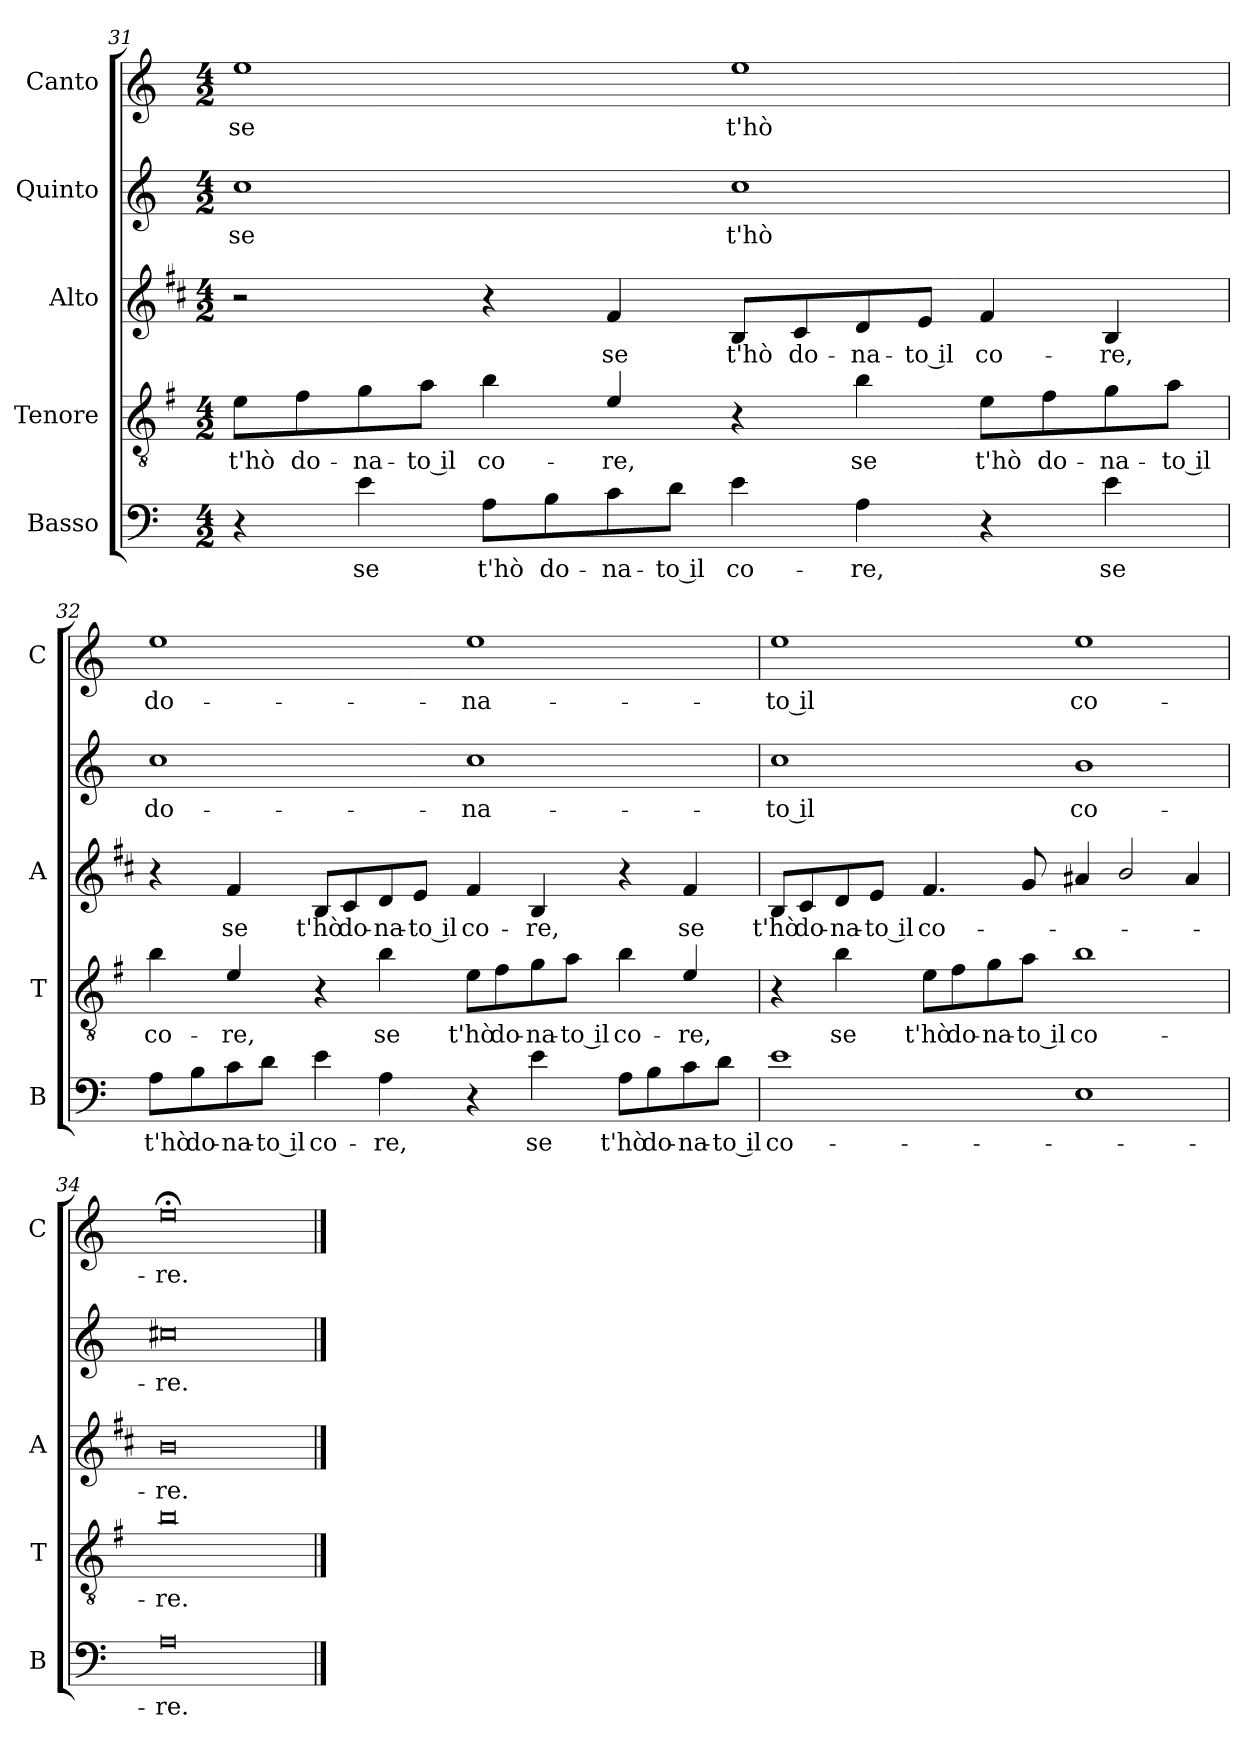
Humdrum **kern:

**kern	**text	**kern	**text	**kern	**text	**kern	**text	**kern	**text
*part5	*part5	*part4	*part4	*part3	*part3	*part2	*part2	*part1	*part1
*staff5	*staff5	*staff4	*staff4	*staff3	*staff3	*staff2	*staff2	*staff1	*staff1
*I"Basso	*	*I"Tenore	*	*I"Alto	*	*I"Quinto	*	*I"Canto	*
*I'B	*	*I'T	*	*I'A	*	*	*	*I'C	*
*clefF4	*	*clefGv2	*	*clefG2	*	*clefG2	*	*clefG2	*
*	*	*ITrd4c7	*	*ITrd1c2	*	*	*	*	*
*k[]	*	*k[]	*	*k[]	*	*k[]	*	*k[]	*
*C:	*	*C:	*	*C:	*	*C:	*	*C:	*
*M4/2	*	*M4/2	*	*M4/2	*	*M4/2	*	*M4/2	*
=31	=31	=31	=31	=31	=31	=31	=31	=31	=31
!	!	!	!LO:LY:b	!	!	!	!LO:LY:b	!	!LO:LY:b
4r	.	8A\L	t'hò	2r	.	1cc	se	1ee	se
!	!	!	!LO:LY:b	!	!	!	!	!	!
.	.	8B\	do-	.	.	.	.	.	.
!	!LO:LY:b	!	!LO:LY:b	!	!	!	!	!	!
4e\	se	8c\	-na-	.	.	.	.	.	.
!	!	!	!LO:LY:b	!	!	!	!	!	!
.	.	8d\J	-to il	.	.	.	.	.	.
!	!LO:LY:b	!	!LO:LY:b	!	!	!	!	!	!
8A\L	t'hò	4e\	co-	4r	.	.	.	.	.
!	!LO:LY:b	!	!	!	!	!	!	!	!
8B\	do-	.	.	.	.	.	.	.	.
!	!LO:LY:b	!	!LO:LY:b	!	!LO:LY:b	!	!	!	!
8c\	-na-	4A/	-re,	4e/	se	.	.	.	.
!	!LO:LY:b	!	!	!	!	!	!	!	!
8d\J	-to il	.	.	.	.	.	.	.	.
!	!LO:LY:b	!	!	!	!LO:LY:b	!	!LO:LY:b	!	!LO:LY:b
4e\	co-	4r	.	8A/L	t'hò	1cc	t'hò	1ee	t'hò
!	!	!	!	!	!LO:LY:b	!	!	!	!
.	.	.	.	8B/	do-	.	.	.	.
!	!LO:LY:b	!	!LO:LY:b	!	!LO:LY:b	!	!	!	!
4A\	-re,	4e\	se	8c/	-na-	.	.	.	.
!	!	!	!	!	!LO:LY:b	!	!	!	!
.	.	.	.	8d/J	-to il	.	.	.	.
!	!	!	!LO:LY:b	!	!LO:LY:b	!	!	!	!
4r	.	8A\L	t'hò	4e/	co-	.	.	.	.
!	!	!	!LO:LY:b	!	!	!	!	!	!
.	.	8B\	do-	.	.	.	.	.	.
!	!LO:LY:b	!	!LO:LY:b	!	!LO:LY:b	!	!	!	!
4e\	se	8c\	-na-	4A/	-re,	.	.	.	.
!	!	!	!LO:LY:b	!	!	!	!	!	!
.	.	8d\J	-to il	.	.	.	.	.	.
!!LO:PB:g=z
=32	=32	=32	=32	=32	=32	=32	=32	=32	=32
!	!LO:LY:b	!	!LO:LY:b	!	!	!	!LO:LY:b	!	!LO:LY:b
8A\L	t'hò	4e\	co-	4r	.	1cc	do-	1ee	do-
!	!LO:LY:b	!	!	!	!	!	!	!	!
8B\	do-	.	.	.	.	.	.	.	.
!	!LO:LY:b	!	!LO:LY:b	!	!LO:LY:b	!	!	!	!
8c\	-na-	4A/	-re,	4e/	se	.	.	.	.
!	!LO:LY:b	!	!	!	!	!	!	!	!
8d\J	-to il	.	.	.	.	.	.	.	.
!	!LO:LY:b	!	!	!	!LO:LY:b	!	!	!	!
4e\	co-	4r	.	8A/L	t'hò	.	.	.	.
!	!	!	!	!	!LO:LY:b	!	!	!	!
.	.	.	.	8B/	do-	.	.	.	.
!	!LO:LY:b	!	!LO:LY:b	!	!LO:LY:b	!	!	!	!
4A\	-re,	4e\	se	8c/	-na-	.	.	.	.
!	!	!	!	!	!LO:LY:b	!	!	!	!
.	.	.	.	8d/J	-to il	.	.	.	.
!	!	!	!LO:LY:b	!	!LO:LY:b	!	!LO:LY:b	!	!LO:LY:b
4r	.	8A\L	t'hò	4e/	co-	1cc	-na-	1ee	-na-
!	!	!	!LO:LY:b	!	!	!	!	!	!
.	.	8B\	do-	.	.	.	.	.	.
!	!LO:LY:b	!	!LO:LY:b	!	!LO:LY:b	!	!	!	!
4e\	se	8c\	-na-	4A/	-re,	.	.	.	.
!	!	!	!LO:LY:b	!	!	!	!	!	!
.	.	8d\J	-to il	.	.	.	.	.	.
!	!LO:LY:b	!	!LO:LY:b	!	!	!	!	!	!
8A\L	t'hò	4e\	co-	4r	.	.	.	.	.
!	!LO:LY:b	!	!	!	!	!	!	!	!
8B\	do-	.	.	.	.	.	.	.	.
!	!LO:LY:b	!	!LO:LY:b	!	!LO:LY:b	!	!	!	!
8c\	-na-	4A/	-re,	4e/	se	.	.	.	.
!	!LO:LY:b	!	!	!	!	!	!	!	!
8d\J	-to il	.	.	.	.	.	.	.	.
=33	=33	=33	=33	=33	=33	=33	=33	=33	=33
!	!LO:LY:b	!	!	!	!LO:LY:b	!	!LO:LY:b	!	!LO:LY:b
1e	co-	4r	.	8A/L	t'hò	1cc	-to il	1ee	-to il
!	!	!	!	!	!LO:LY:b	!	!	!	!
.	.	.	.	8B/	do-	.	.	.	.
!	!	!	!LO:LY:b	!	!LO:LY:b	!	!	!	!
.	.	4e\	se	8c/	-na-	.	.	.	.
!	!	!	!	!	!LO:LY:b	!	!	!	!
.	.	.	.	8d/J	-to il	.	.	.	.
!	!	!	!LO:LY:b	!	!LO:LY:b	!	!	!	!
.	.	8A\L	t'hò	4.e/	co-	.	.	.	.
!	!	!	!LO:LY:b	!	!	!	!	!	!
.	.	8B\	do-	.	.	.	.	.	.
!	!	!	!LO:LY:b	!	!	!	!	!	!
.	.	8c\	-na-	.	.	.	.	.	.
!	!	!	!LO:LY:b	!	!	!	!	!	!
.	.	8d\J	-to il	8f/	.	.	.	.	.
!	!	!	!LO:LY:b	!	!	!	!LO:LY:b	!	!LO:LY:b
1E	.	1e	co-	4g#X/	.	1b	co-	1ee	co-
.	.	.	.	2a/	.	.	.	.	.
.	.	.	.	4g#/	.	.	.	.	.
=34	=34	=34	=34	=34	=34	=34	=34	=34	=34
!	!LO:LY:b	!	!LO:LY:b	!	!LO:LY:b	!	!LO:LY:b	!	!LO:LY:b
0A	-re.	0e	-re.	0a	-re.	0cc#X	-re.	0ee;<	-re.
==	==	==	==	==	==	==	==	==	==
*-	*-	*-	*-	*-	*-	*-	*-	*-	*-
